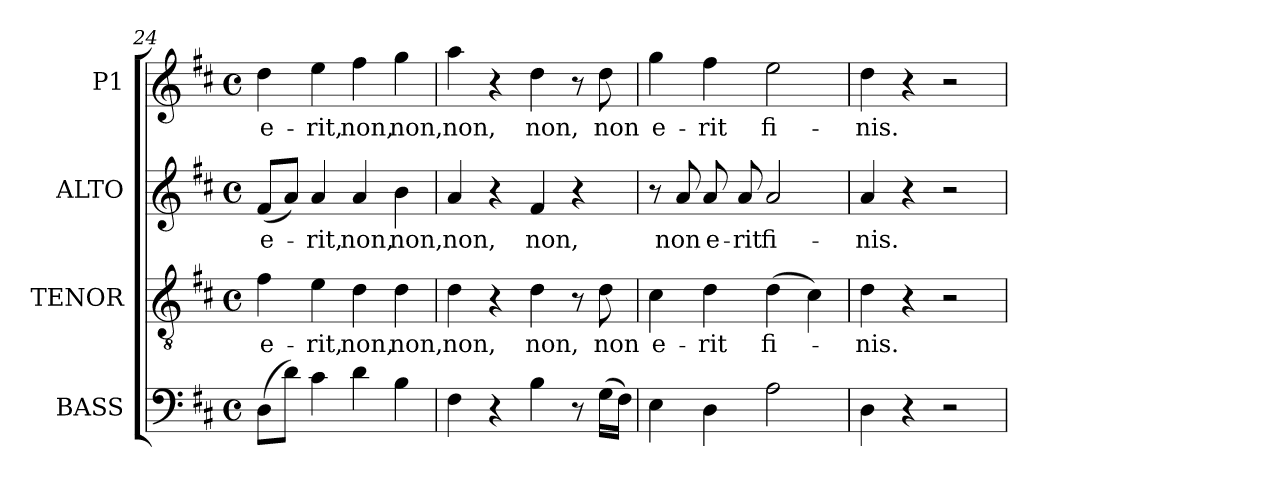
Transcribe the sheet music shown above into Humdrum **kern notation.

**kern	**kern	**text	**kern	**text	**kern	**text
*part4	*part3	*part3	*part2	*part2	*part1	*part1
*staff4	*staff3	*staff3	*staff2	*staff2	*staff1	*staff1
*I"BASS	*I"TENOR	*	*I"ALTO	*	*I"P1	*
*clefF4	*clefGv2	*	*clefG2	*	*clefG2	*
*	*ITrd7c12	*	*	*	*	*
*k[f#c#]	*k[f#c#]	*	*k[f#c#]	*	*k[f#c#]	*
*D:	*D:	*	*D:	*	*D:	*
*M4/4	*M4/4	*	*M4/4	*	*M4/4	*
*met(c)	*met(c)	*	*met(c)	*	*met(c)	*
=24	=24	=24	=24	=24	=24	=24
!	!	!LO:LY:b:color=#000000	!	!	!	!
!	!	!	!	!LO:LY:b:color=#000000	!	!
!	!	!	!	!	!	!LO:LY:b:color=#000000
(8Di\L	4F#i\	e-	(8f#i/L	e-	4ddi\	e-
8di\J)	.	.	8ai/J)	.	.	.
!	!	!LO:LY:b:color=#000000	!	!	!	!
!	!	!	!	!LO:LY:b:color=#000000	!	!
!	!	!	!	!	!	!LO:LY:b:color=#000000
4c#i\	4Ei\	-rit,	4ai/	-rit,	4eei\	-rit,
!	!	!LO:LY:b:color=#000000	!	!	!	!
!	!	!	!	!LO:LY:b:color=#000000	!	!
!	!	!	!	!	!	!LO:LY:b:color=#000000
4di\	4Di\	non,	4ai/	non,	4ff#i\	non,
!	!	!LO:LY:b:color=#000000	!	!	!	!
!	!	!	!	!LO:LY:b:color=#000000	!	!
!	!	!	!	!	!	!LO:LY:b:color=#000000
4Bi\	4Di\	non,	4bi\	non,	4ggi\	non,
!!LO:LB:g=z
=25	=25	=25	=25	=25	=25	=25
!	!	!LO:LY:b:color=#000000	!	!	!	!
!	!	!	!	!LO:LY:b:color=#000000	!	!
!	!	!	!	!	!	!LO:LY:b:color=#000000
4F#i\	4Di\	non,	4ai/	non,	4aai\	non,
4r	4r	.	4r	.	4r	.
!	!	!LO:LY:b:color=#000000	!	!	!	!
!	!	!	!	!LO:LY:b:color=#000000	!	!
!	!	!	!	!	!	!LO:LY:b:color=#000000
4Bi\	4Di\	non,	4f#i/	non,	4ddi\	non,
8r	8r	.	4r	.	8r	.
!	!	!LO:LY:b:color=#000000	!	!	!	!
!	!	!	!	!	!	!LO:LY:b:color=#000000
(16Gi\LL	8Di\	non	.	.	8ddi\	non
16F#i\JJ)	.	.	.	.	.	.
=26	=26	=26	=26	=26	=26	=26
!	!	!LO:LY:b:color=#000000	!	!	!	!
!	!	!	!	!	!	!LO:LY:b:color=#000000
4Ei\	4C#i\	e-	8r	.	4ggi\	e-
!	!	!	!	!LO:LY:b:color=#000000	!	!
.	.	.	8ai/	non	.	.
!	!	!LO:LY:b:color=#000000	!	!	!	!
!	!	!	!	!LO:LY:b:color=#000000	!	!
!	!	!	!	!	!	!LO:LY:b:color=#000000
4Di\	4Di\	-rit	8ai/	e-	4ff#i\	-rit
!	!	!	!	!LO:LY:b:color=#000000	!	!
.	.	.	8ai/	-rit	.	.
!	!	!LO:LY:b:color=#000000	!	!	!	!
!	!	!	!	!LO:LY:b:color=#000000	!	!
!	!	!	!	!	!	!LO:LY:b:color=#000000
2Ai\	(4Di\	fi-	2ai/	fi-	2eei\	fi-
.	4C#i\)	.	.	.	.	.
=27	=27	=27	=27	=27	=27	=27
!	!	!LO:LY:b:color=#000000	!	!	!	!
!	!	!	!	!LO:LY:b:color=#000000	!	!
!	!	!	!	!	!	!LO:LY:b:color=#000000
4Di\	4Di\	-nis.	4ai/	-nis.	4ddi\	-nis.
4r	4r	.	4r	.	4r	.
2r	2r	.	2r	.	2r	.
=	=	=	=	=	=	=
*-	*-	*-	*-	*-	*-	*-
